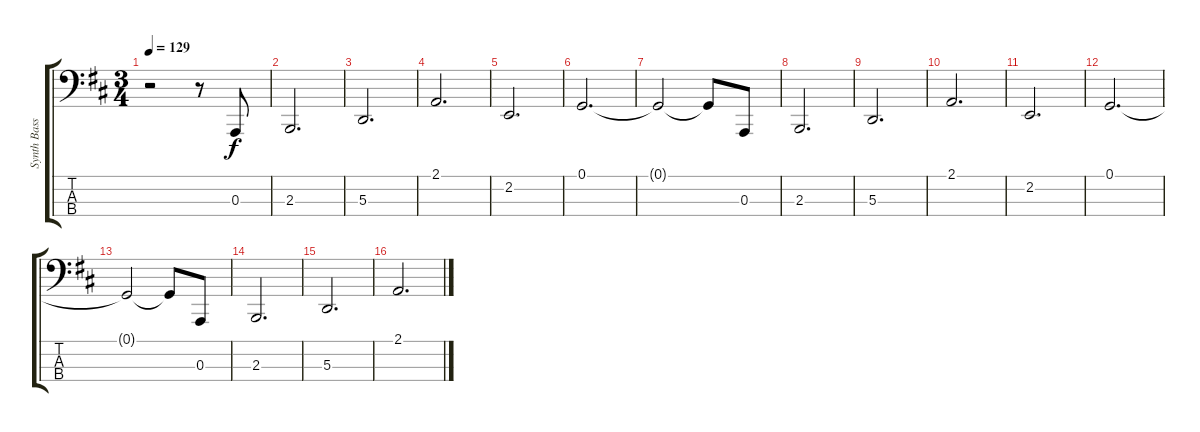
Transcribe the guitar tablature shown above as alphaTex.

\track ("Synth Bass" "Synth Bass") {instrument lead8bassandlead}
\staff {score tabs}
\tuning (G2 D2 A1 D1) {hide}
\ts (3 4)
\tempo 129
\clef f4
\ks bminor
r.2{dy f} r.8 0.3.8 |
2.3.2{d} |
5.3.2{d} |
2.1.2{d} |
2.2.2{d} |
0.1.2{d} |
0.1{t}.2 0.1{t}.8 0.3.8 |
2.3.2{d} |
5.3.2{d} |
2.1.2{d} |
2.2.2{d} |
0.1.2{d} |
0.1{t}.2 0.1{t}.8 0.3.8 |
2.3.2{d} |
5.3.2{d} |
2.1.2{d}
